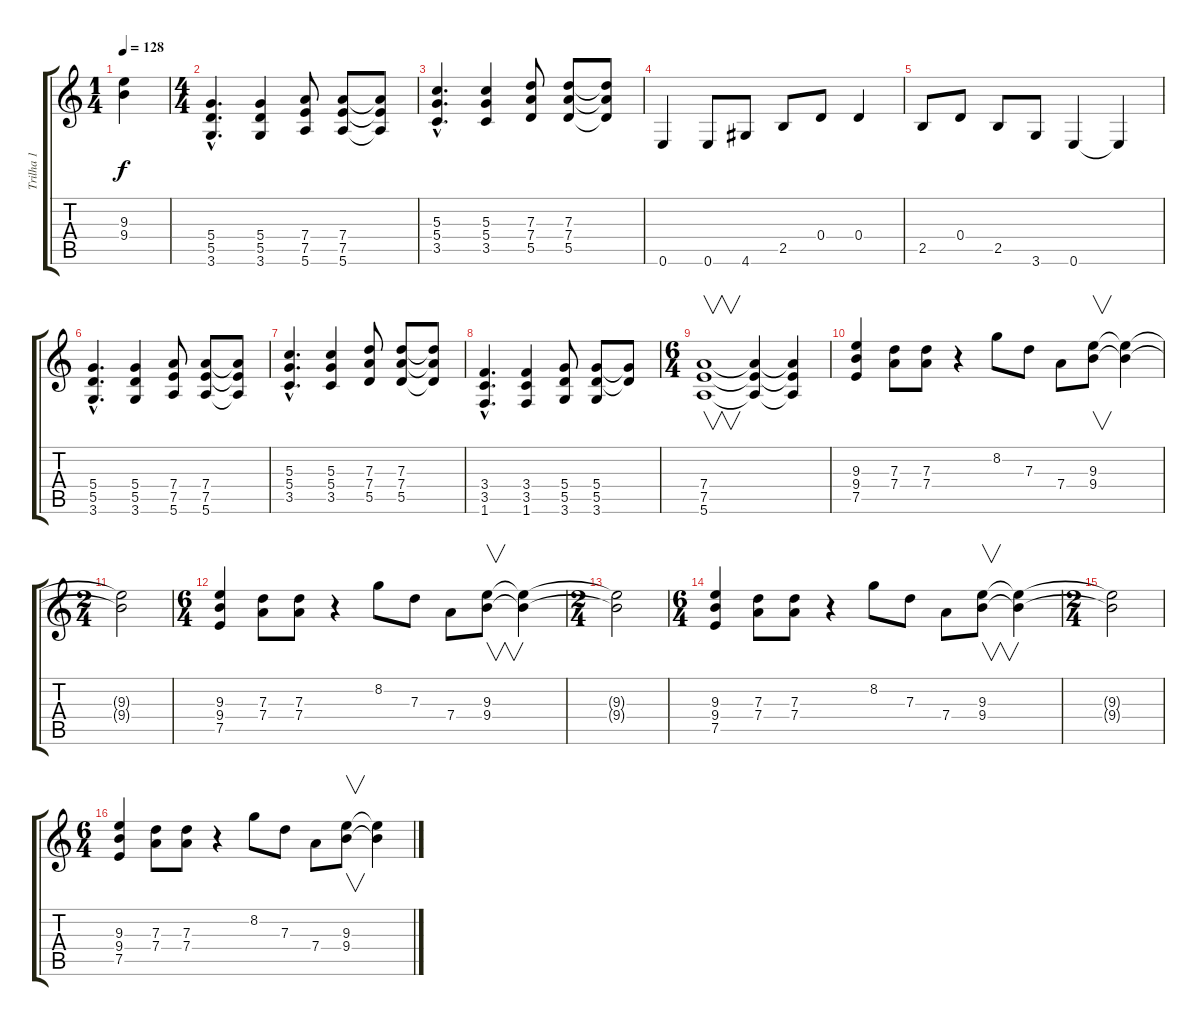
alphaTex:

\track ("Trilha 1" "Trilha 1") {instrument overdrivenguitar}
\staff {score tabs}
\tuning (E4 B3 G3 D3 A2 E2) {hide}
\ts (1 4)
\tempo 128
\clef g2
\ks c
(9.3{t} 9.4{t}).4{dy f} |
\ts (4 4)
(5.4{hac} 5.5{hac} 3.6{hac}).4{d} (5.4 5.5 3.6).4 (7.4 7.5 5.6).8 (7.4 7.5 5.6).8 (7.4{t} 7.5{t} 5.6{t}).8 |
(5.3{hac} 5.4{hac} 3.5{hac}).4{d} (5.3 5.4 3.5).4 (7.3 7.4 5.5).8 (7.3 7.4 5.5).8 (7.3{t} 7.4{t} 5.5{t}).8 |
0.6.4 0.6.8 4.6.8 2.5.8 0.4.8 0.4.4 |
2.5.8 0.4.8 2.5.8 3.6.8 0.6.4 0.6{t}.4 |
(5.4{hac} 5.5{hac} 3.6{hac}).4{d} (5.4 5.5 3.6).4 (7.4 7.5 5.6).8 (7.4 7.5 5.6).8 (7.4{t} 7.5{t} 5.6{t}).8 |
(5.3{hac} 5.4{hac} 3.5{hac}).4{d} (5.3 5.4 3.5).4 (7.3 7.4 5.5).8 (7.3 7.4 5.5).8 (7.3{t} 7.4{t} 5.5{t}).8 |
(3.4{hac} 3.5{hac} 1.6{hac}).4{d} (3.4 3.5 1.6).4 (5.4 5.5 3.6).8 (5.4 5.5 3.6).8 (5.4{t} 5.5{t}).8 |
\ts (6 4)
(7.4 7.5 5.6).1{v} (7.4{t} 7.5{t} 5.6{t}).4 (7.4{t} 7.5{t} 5.6{t}).4 |
(9.3 9.4 7.5).4 (7.3 7.4).8 (7.3 7.4).8 r.4 8.2.8 7.3.8 7.4.8 (9.3 9.4).8{v} (9.3{t} 9.4{t}).4 |
\ts (2 4)
(9.3{t} 9.4{t}).2 |
\ts (6 4)
(9.3 9.4 7.5).4 (7.3 7.4).8 (7.3 7.4).8 r.4 8.2.8 7.3.8 7.4.8 (9.3 9.4).8{v} (9.3{t} 9.4{t}).4 |
\ts (2 4)
(9.3{t} 9.4{t}).2 |
\ts (6 4)
(9.3 9.4 7.5).4 (7.3 7.4).8 (7.3 7.4).8 r.4 8.2.8 7.3.8 7.4.8 (9.3 9.4).8{v} (9.3{t} 9.4{t}).4 |
\ts (2 4)
(9.3{t} 9.4{t}).2 |
\ts (6 4)
(9.3 9.4 7.5).4 (7.3 7.4).8 (7.3 7.4).8 r.4 8.2.8 7.3.8 7.4.8 (9.3 9.4).8{v} (9.3{t} 9.4{t}).4
